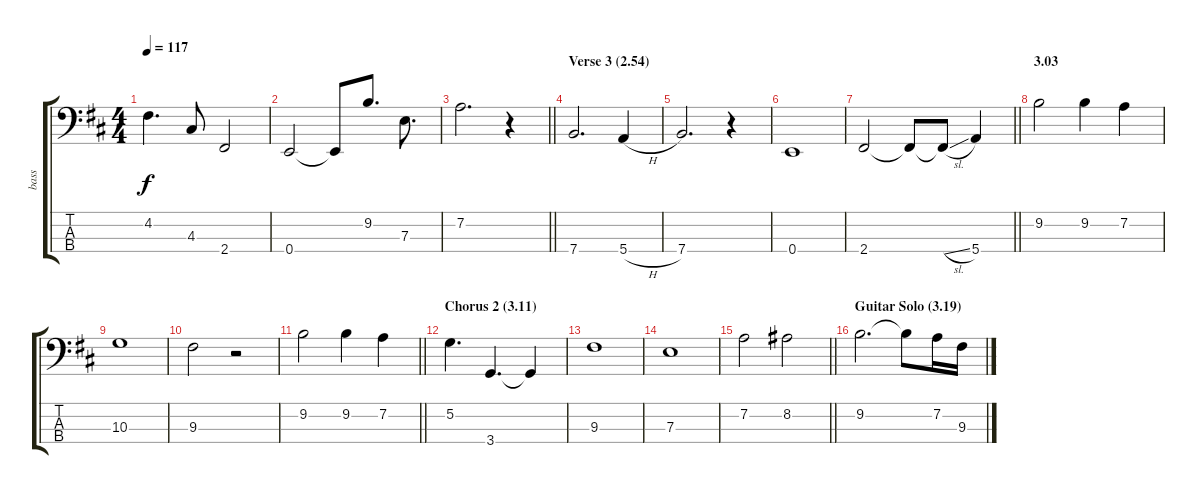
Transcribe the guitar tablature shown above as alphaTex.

\track ("bass" "bass") {instrument electricbassfinger}
\staff {score tabs}
\tuning (G2 D2 A1 E1) {hide}
\ts (4 4)
\tempo 117
\clef f4
\ks d
4.2.4{d dy f} 4.3.8 2.4.2 |
0.4.2 0.4{t}.8 9.2.8{d} 7.3.8{d} |
\barLineRight lightlight
7.2.2{d} r.4 |
\section ("" "Verse 3 (2.54)")
7.4.2{d} 5.4{h}.4 |
7.4.2{d} r.4 |
0.4.1 |
\barLineRight lightlight
2.4.2 2.4{t}.8 2.4{sl t}.8 5.4.4 |
\section ("" "3.03")
9.2.2 9.2.4 7.2.4 |
10.3.1 |
9.3.2 r.2 |
\barLineRight lightlight
9.2.2 9.2.4 7.2.4 |
\section ("" "Chorus 2 (3.11)")
5.2.4{d} 3.4.4{d} 3.4{t}.4 |
9.3.1 |
7.3.1 |
\barLineRight lightlight
7.2.2 8.2.2 |
\section ("" "Guitar Solo (3.19)")
9.2.2{d} 9.2{t}.8 7.2.16 9.3.16
